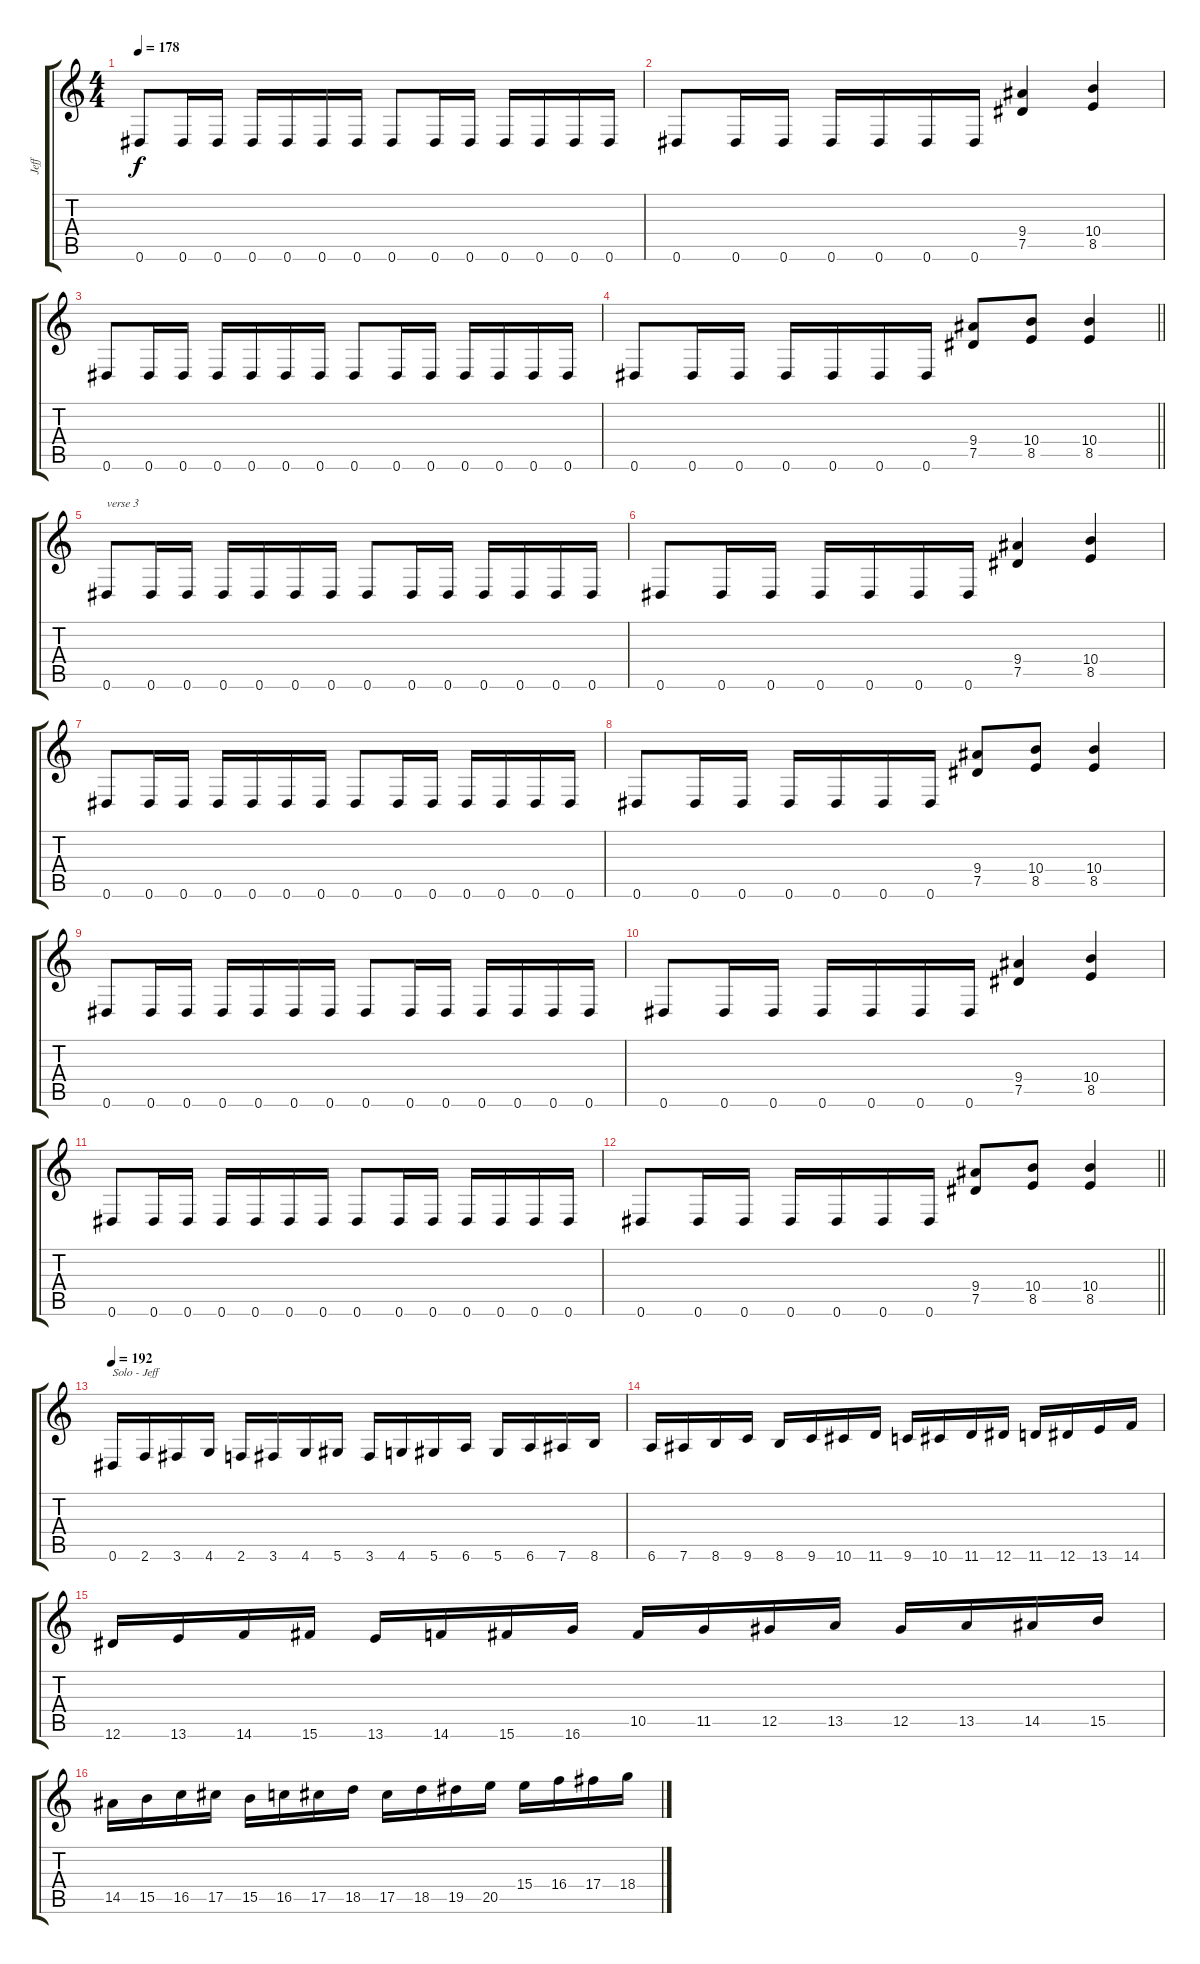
\track ("Jeff" "Jeff") {instrument distortionguitar}
\staff {score tabs}
\tuning (Eb4 Bb3 Gb3 Db3 Ab2 Eb2) {hide}
\ts (4 4)
\tempo 178
\clef g2
\ks c
0.6.8{dy f} 0.6.16 0.6.16 0.6.16 0.6.16 0.6.16 0.6.16 0.6.8 0.6.16 0.6.16 0.6.16 0.6.16 0.6.16 0.6.16 |
0.6.8 0.6.16 0.6.16 0.6.16 0.6.16 0.6.16 0.6.16 (9.4 7.5).4 (10.4 8.5).4 |
0.6.8 0.6.16 0.6.16 0.6.16 0.6.16 0.6.16 0.6.16 0.6.8 0.6.16 0.6.16 0.6.16 0.6.16 0.6.16 0.6.16 |
\barLineRight lightlight
0.6.8 0.6.16 0.6.16 0.6.16 0.6.16 0.6.16 0.6.16 (9.4 7.5).8 (10.4 8.5).8 (10.4 8.5).4 |
0.6.8{txt "verse 3"} 0.6.16 0.6.16 0.6.16 0.6.16 0.6.16 0.6.16 0.6.8 0.6.16 0.6.16 0.6.16 0.6.16 0.6.16 0.6.16 |
0.6.8 0.6.16 0.6.16 0.6.16 0.6.16 0.6.16 0.6.16 (9.4 7.5).4 (10.4 8.5).4 |
0.6.8 0.6.16 0.6.16 0.6.16 0.6.16 0.6.16 0.6.16 0.6.8 0.6.16 0.6.16 0.6.16 0.6.16 0.6.16 0.6.16 |
0.6.8 0.6.16 0.6.16 0.6.16 0.6.16 0.6.16 0.6.16 (9.4 7.5).8 (10.4 8.5).8 (10.4 8.5).4 |
0.6.8 0.6.16 0.6.16 0.6.16 0.6.16 0.6.16 0.6.16 0.6.8 0.6.16 0.6.16 0.6.16 0.6.16 0.6.16 0.6.16 |
0.6.8 0.6.16 0.6.16 0.6.16 0.6.16 0.6.16 0.6.16 (9.4 7.5).4 (10.4 8.5).4 |
0.6.8 0.6.16 0.6.16 0.6.16 0.6.16 0.6.16 0.6.16 0.6.8 0.6.16 0.6.16 0.6.16 0.6.16 0.6.16 0.6.16 |
\barLineRight lightlight
0.6.8 0.6.16 0.6.16 0.6.16 0.6.16 0.6.16 0.6.16 (9.4 7.5).8 (10.4 8.5).8 (10.4 8.5).4 |
\tempo 192
0.6.16{txt "Solo - Jeff"} 2.6.16 3.6.16 4.6.16 2.6.16 3.6.16 4.6.16 5.6.16 3.6.16 4.6.16 5.6.16 6.6.16 5.6.16 6.6.16 7.6.16 8.6.16 |
6.6.16 7.6.16 8.6.16 9.6.16 8.6.16 9.6.16 10.6.16 11.6.16 9.6.16 10.6.16 11.6.16 12.6.16 11.6.16 12.6.16 13.6.16 14.6.16 |
12.6.16 13.6.16 14.6.16 15.6.16 13.6.16 14.6.16 15.6.16 16.6.16 10.5.16 11.5.16 12.5.16 13.5.16 12.5.16 13.5.16 14.5.16 15.5.16 |
14.5.16 15.5.16 16.5.16 17.5.16 15.5.16 16.5.16 17.5.16 18.5.16 17.5.16 18.5.16 19.5.16 20.5.16 15.4.16 16.4.16 17.4.16 18.4.16
